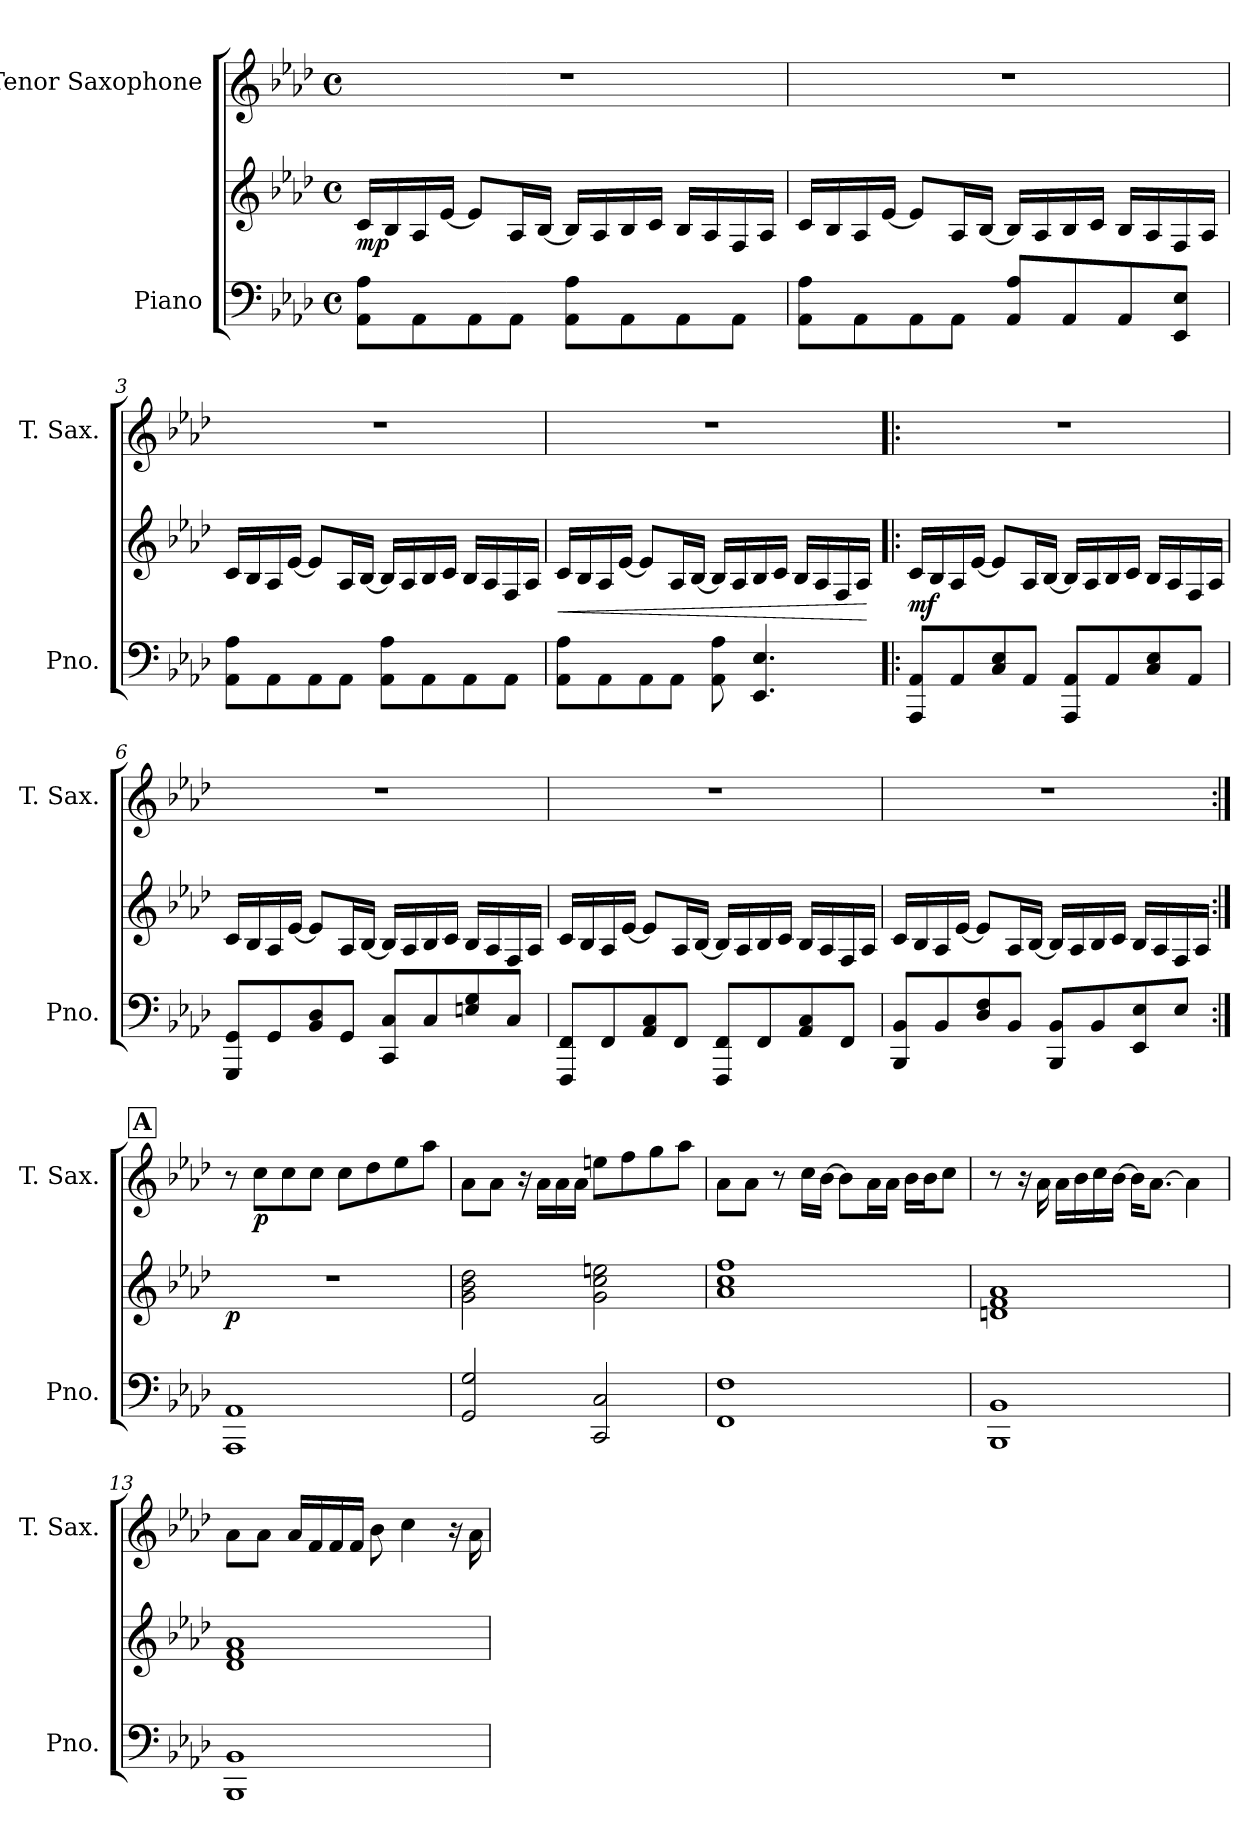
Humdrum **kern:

**kern	**kern	**dynam	**kern	**dynam
*part2	*part2	*part2	*part1	*part1
*staff3	*staff2	*staff2/3	*staff1	*staff1
*I"Piano	*	*	*I"Tenor Saxophone	*
*I'Pno.	*	*	*I'T. Sax.	*
*clefF4	*clefG2	*	*clefG2	*
*	*	*	*ITrd8c14	*
*k[b-e-a-d-]	*k[b-e-a-d-]	*	*k[b-e-a-d-]	*
*M4/4	*M4/4	*	*M4/4	*
*met(c)	*met(c)	*	*met(c)	*
*MM92	*MM92	*	*MM92	*
=1	=1	=1	=1	=1
!	!	!LO:DY:b	!	!
8AA-\ 8A-\L	16c/LL	mp	1r	.
.	16B-/	.	.	.
8AA-\	16A-/	.	.	.
.	[16e-/JJ	.	.	.
8AA-\	8e-/L]	.	.	.
8AA-\J	16A-/L	.	.	.
.	[16B-/JJ	.	.	.
8AA-\ 8A-\L	16B-/LL]	.	.	.
.	16A-/	.	.	.
8AA-\	16B-/	.	.	.
.	16c/JJ	.	.	.
8AA-\	16B-/LL	.	.	.
.	16A-/	.	.	.
8AA-\J	16F/	.	.	.
.	16A-/JJ	.	.	.
!!LO:LB:g=z
=2	=2	=2	=2	=2
8AA-\ 8A-\L	16c/LL	.	1r	.
.	16B-/	.	.	.
8AA-\	16A-/	.	.	.
.	[16e-/JJ	.	.	.
8AA-\	8e-/L]	.	.	.
8AA-\J	16A-/L	.	.	.
.	[16B-/JJ	.	.	.
8AA-/ 8A-/L	16B-/LL]	.	.	.
.	16A-/	.	.	.
8AA-/	16B-/	.	.	.
.	16c/JJ	.	.	.
8AA-/	16B-/LL	.	.	.
.	16A-/	.	.	.
8EE-/ 8E-/J	16F/	.	.	.
.	16A-/JJ	.	.	.
=3	=3	=3	=3	=3
8AA-\ 8A-\L	16c/LL	.	1r	.
.	16B-/	.	.	.
8AA-\	16A-/	.	.	.
.	[16e-/JJ	.	.	.
8AA-\	8e-/L]	.	.	.
8AA-\J	16A-/L	.	.	.
.	[16B-/JJ	.	.	.
8AA-\ 8A-\L	16B-/LL]	.	.	.
.	16A-/	.	.	.
8AA-\	16B-/	.	.	.
.	16c/JJ	.	.	.
8AA-\	16B-/LL	.	.	.
.	16A-/	.	.	.
8AA-\J	16F/	.	.	.
.	16A-/JJ	.	.	.
!!LO:LB:g=z
=4	=4	=4	=4	=4
!	!	!LO:HP:b	!	!
8AA-\ 8A-\L	16c/LL	<	1r	.
.	16B-/	.	.	.
8AA-\	16A-/	.	.	.
.	[16e-/JJ	.	.	.
8AA-\	8e-/L]	.	.	.
8AA-\J	16A-/L	.	.	.
.	[16B-/JJ	.	.	.
8AA-\ 8A-\	16B-/LL]	.	.	.
.	16A-/	.	.	.
4.EE-/ 4.E-/	16B-/	.	.	.
.	16c/JJ	.	.	.
.	16B-/LL	.	.	.
.	16A-/	.	.	.
.	16F/	.	.	.
.	16A-/JJ	.	.	.
.	.	[	.	.
=5!|:	=5!|:	=5!|:	=5!|:	=5!|:
!	!	!LO:DY:b	!	!
8AAA-/ 8AA-/L	16c/LL	mf	1r	.
.	16B-/	.	.	.
8AA-/	16A-/	.	.	.
.	[16e-/JJ	.	.	.
8C/ 8E-/	8e-/L]	.	.	.
8AA-/J	16A-/L	.	.	.
.	[16B-/JJ	.	.	.
8AAA-/ 8AA-/L	16B-/LL]	.	.	.
.	16A-/	.	.	.
8AA-/	16B-/	.	.	.
.	16c/JJ	.	.	.
8C/ 8E-/	16B-/LL	.	.	.
.	16A-/	.	.	.
8AA-/J	16F/	.	.	.
.	16A-/JJ	.	.	.
!!LO:LB:g=z
=6	=6	=6	=6	=6
8GGG/ 8GG/L	16c/LL	.	1r	.
.	16B-/	.	.	.
8GG/	16A-/	.	.	.
.	[16e-/JJ	.	.	.
8BB-/ 8D-/	8e-/L]	.	.	.
8GG/J	16A-/L	.	.	.
.	[16B-/JJ	.	.	.
8CC/ 8C/L	16B-/LL]	.	.	.
.	16A-/	.	.	.
8C/	16B-/	.	.	.
.	16c/JJ	.	.	.
8En/ 8G/	16B-/LL	.	.	.
.	16A-/	.	.	.
8C/J	16F/	.	.	.
.	16A-/JJ	.	.	.
=7	=7	=7	=7	=7
8FFF/ 8FF/L	16c/LL	.	1r	.
.	16B-/	.	.	.
8FF/	16A-/	.	.	.
.	[16e-/JJ	.	.	.
8AA-/ 8C/	8e-/L]	.	.	.
8FF/J	16A-/L	.	.	.
.	[16B-/JJ	.	.	.
8FFF/ 8FF/L	16B-/LL]	.	.	.
.	16A-/	.	.	.
8FF/	16B-/	.	.	.
.	16c/JJ	.	.	.
8AA-/ 8C/	16B-/LL	.	.	.
.	16A-/	.	.	.
8FF/J	16F/	.	.	.
.	16A-/JJ	.	.	.
!!LO:PB:g=z
=8	=8	=8	=8	=8
8BBB-/ 8BB-/L	16c/LL	.	1r	.
.	16B-/	.	.	.
8BB-/	16A-/	.	.	.
.	[16e-/JJ	.	.	.
8D-/ 8F/	8e-/L]	.	.	.
8BB-/J	16A-/L	.	.	.
.	[16B-/JJ	.	.	.
8BBB-/ 8BB-/L	16B-/LL]	.	.	.
.	16A-/	.	.	.
8BB-/	16B-/	.	.	.
.	16c/JJ	.	.	.
8EE-/ 8E-/	16B-/LL	.	.	.
.	16A-/	.	.	.
8E-/J	16F/	.	.	.
.	16A-/JJ	.	.	.
!!LO:REH:place=s1:a:B:fs=14:t=A
=9:|!	=9:|!	=9:|!	=9:|!	=9:|!
!	!	!LO:DY:b	!	!
1AAA- 1AA-	1r	p	8r	.
!	!	!	!	!LO:DY:b
.	.	.	8c\L	p
.	.	.	8c\	.
.	.	.	8c\J	.
.	.	.	8c\L	.
.	.	.	8d-\	.
.	.	.	8e-\	.
.	.	.	8a-\J	.
=10	=10	=10	=10	=10
2GG/ 2G/	2g\ 2b-\ 2dd-\	.	8A-\L	.
.	.	.	8A-\J	.
.	.	.	16r	.
.	.	.	16A-\LL	.
.	.	.	16A-\	.
.	.	.	16A-\JJ	.
2CC/ 2C/	2g\ 2cc\ 2een\	.	8en\L	.
.	.	.	8f\	.
.	.	.	8g\	.
.	.	.	8a-\J	.
!!LO:LB:g=z
=11	=11	=11	=11	=11
1FF 1F	1a- 1cc 1ff	.	8A-\L	.
.	.	.	8A-\J	.
.	.	.	8r	.
.	.	.	16c\LL	.
.	.	.	[16B-\JJ	.
.	.	.	8B-\L]	.
.	.	.	16A-\L	.
.	.	.	16A-\JJ	.
.	.	.	16B-\LL	.
.	.	.	16B-\J	.
.	.	.	8c\J	.
=12	=12	=12	=12	=12
1BBB- 1BB-	1dn 1f 1a-	.	8r	.
.	.	.	16r	.
.	.	.	16A-\	.
.	.	.	16A-\LL	.
.	.	.	16B-\	.
.	.	.	16c\	.
.	.	.	[16B-\JJ	.
.	.	.	16B-\KL]	.
.	.	.	[8.A-\J	.
.	.	.	4A-\]	.
=13	=13	=13	=13	=13
1BBB- 1BB-	1d- 1f 1a-	.	8A-\L	.
.	.	.	8A-\J	.
.	.	.	16A-/LL	.
.	.	.	16F/	.
.	.	.	16F/	.
.	.	.	16F/JJ	.
.	.	.	8B-\	.
.	.	.	4c\	.
.	.	.	16r	.
.	.	.	16A-\	.
=	=	=	=	=
*-	*-	*-	*-	*-
